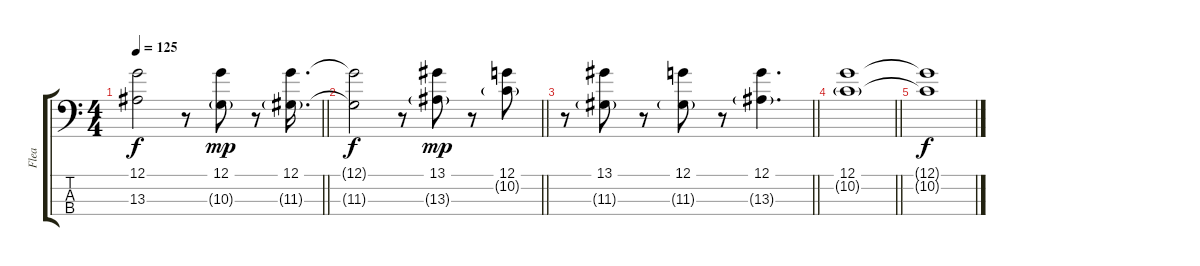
\track ("Flea" "Flea") {instrument electricbassfinger}
\staff {score tabs}
\tuning (G2 D2 A1 E1) {hide}
\ts (4 4)
\tempo 125
\clef f4
\barLineRight lightlight
\ks c
(12.1{t} 13.3{t}).2{dy f} r.8 (12.1 10.3{g}).8{dy mp} r.8 (12.1 11.3{g}).16{d} |
\barLineRight lightlight
(12.1{t} 11.3{t}).2{dy f} r.8 (13.1 13.3{g}).8{dy mp} r.8 (12.1 10.2{g}).8 |
\barLineRight lightlight
r.8 (13.1 11.3{g}).8 r.8 (12.1 11.3{g}).8 r.8 (12.1 13.3{g}).4{d} |
\barLineRight lightlight
(12.1 10.2{g}).1 |
(12.1{t} 10.2{t}).1{dy f}
